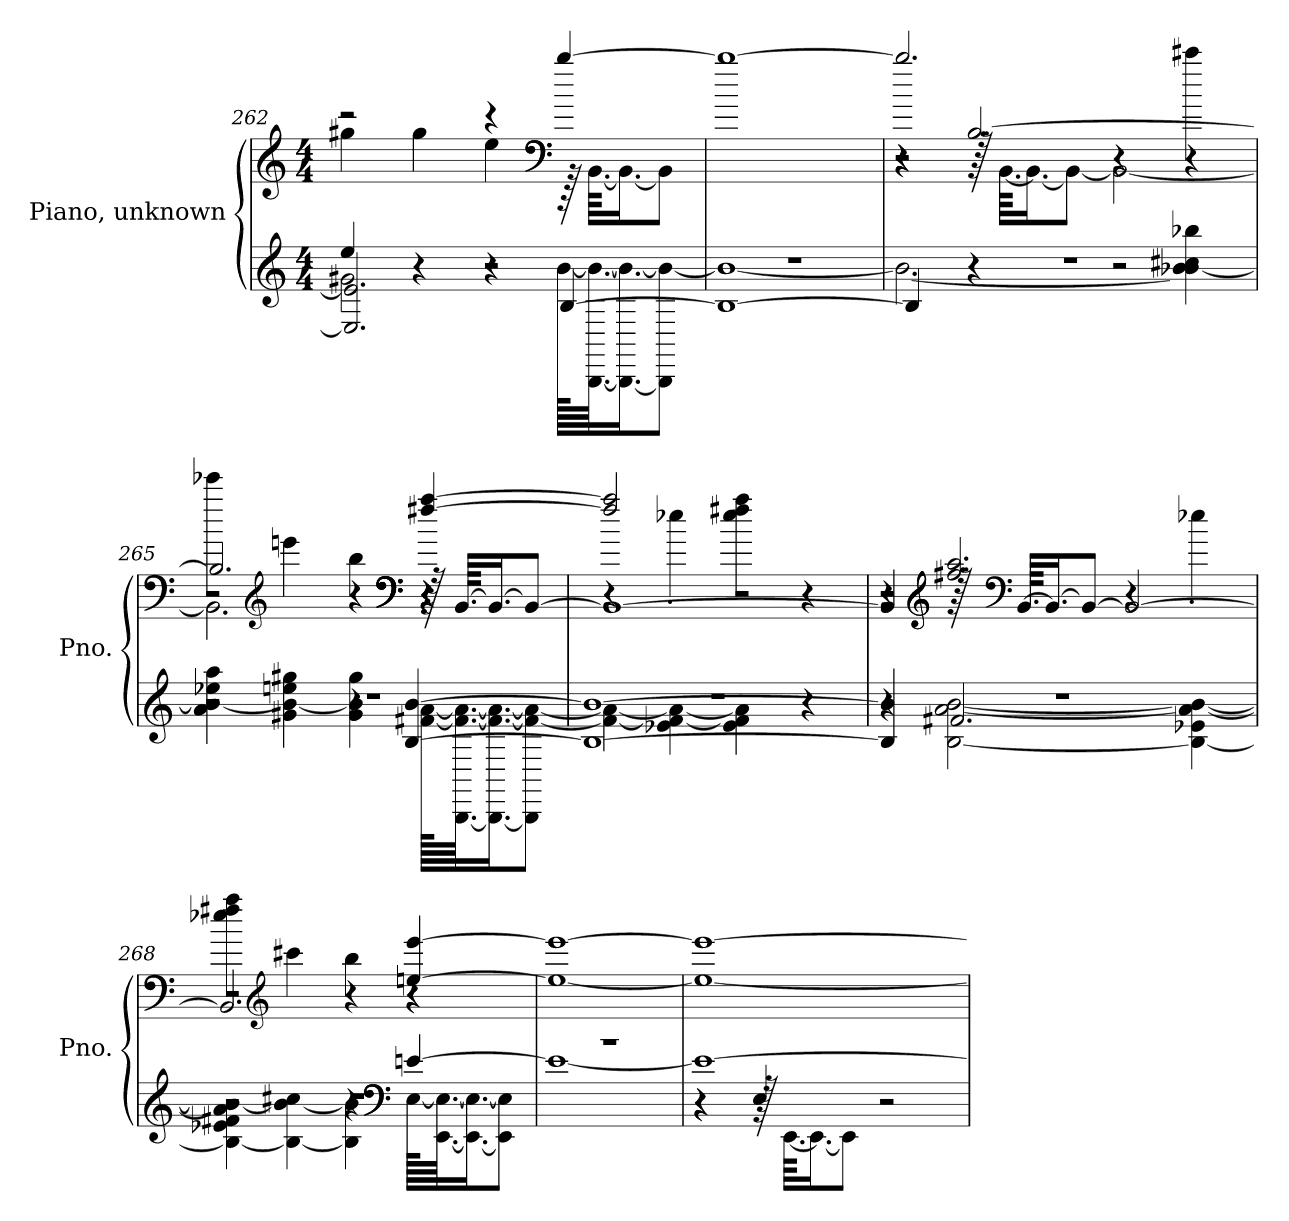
**kern	**kern
*part1	*part1
*staff2	*staff1
*I"Piano, unknown	*
*I'Pno.	*
!!LO:LB:g=z
*clefG2	*clefG2
*k[]	*k[]
*M4/4	*M4/4
=262	=262
*^	*^
*	*^	*	*
4ee/	2g#X\	2.E/] 2.e/]	2r	4gg#X\
4r	.	.	.	4gg#\
2r	4r	.	4r	4ee\
*	*	*	*clefF4	*
.	[128b\KLLLL	[4B/	[4bb/	128r
.	[64.BBB\ 64.b\_JJ	.	.	[64.BB\KKLL
.	16.BBB\_ 16.b\_J	.	.	16.BB\J_
.	8BBB\] 8b\_J	.	.	8BB\J]
*	*	*	*v	*v
=263	=263	=263	=263
1r	1b_	1B_	1bb_
=264	=264	=264	=264
*	*	*	*^
*	*	*	*	*^
*	*	*	*	*	*^
1r	2.b\_	4B/]	2.bb/]	2r	4r	4r
.	.	4r	.	.	[2.B/	128r
.	.	.	.	.	.	[64.BB\KKLL
.	.	.	.	.	.	16.BB\J_
.	.	.	.	.	.	8BB\J_
.	.	2r	.	4r	.	2BB\_
.	4b-X\ 4b\_ 4cc#X\ 4bb-X\	.	4r	4ccc#X\	.	.
!!LO:LB:g=z	!!	!!	!!
=265	=265	=265	=265	=265	=265	=265
1r	4a\ 4b\_ 4ee-X\ 4aa\	2r	2r	4eee-X\	2.B/]	2.BB\]
*	*	*	*clefG2	*	*	*
.	4g#X\ 4b\_ 4een\ 4gg#X\	.	.	4eeen\	.	.
.	4g#\ 4b\] 4gg#\	4r	4r	4bb\	.	.
*	*	*	*clefF4	*	*	*
.	[128f#X\ [128a\KLLLL	[4B/ [4b/	[4ff#X/ [4aa/	4r	128r	4r
.	[64.BBB\ 64.f#\_ 64.a\_JJ	.	.	.	[64.BB/KKLL	.
.	16.BBB\_ 16.f#\_ 16.a\_J	.	.	.	16.BB/J_	.
.	8BBB\] 8f#\_ 8a\_J	.	.	.	8BB/J_	.
*	*	*	*	*	*v	*v
=266	=266	=266	=266	=266	=266
1r	4f#\_ 4a\_	1B_ 1b_	2ff#/] 2aa/]	4r	1BB_
.	4e-X\ 4f#\_ 4a\_	.	.	4ee-X'\	.
.	4e-\ 4f#\] 4a\]	.	2r	4ee-\ 4ff#X\ 4aa\	.
.	4r	.	.	4r	.
=267	=267	=267	=267	=267	=267
1r	4r	4B/] 4b/]	4r	2r	4BB/]
*	*	*	*clefG2	*	*
.	[2B\ [2a\ [2b\	2.f#X/	2.ff#X/ 2.aa/	.	128r
*	*	*	*clefF4	*	*
.	.	.	.	.	[64.BB/KKLL
.	.	.	.	.	16.BB/J_
.	.	.	.	.	8BB/J_
.	.	.	.	4r	2BB/_
.	4B\_ 4e-X\ 4a\_ 4b\_	.	.	4ee-X'\	.
!!LO:PB:g=z	!!	!!
=268	=268	=268	=268	=268	=268
1r	4B\_ 4e-X\ 4f#X\ 4a\] 4b\_	2r	2r	4ee-X\ 4ff#X\ 4aa\	2.BB/]
*	*	*	*clefG2	*	*
.	4B\_ 4b\_ 4cc#X\	.	.	4ccc#X\	.
.	4B\] 4b\]	4r	4r	4bb\	.
*clefF4	*	*	*	*	*
.	[128E\KLLLL	[4en/	[4een/ [4eee/	4r	4r
.	[64.EE\ 64.E\_JJ	.	.	.	.
.	16.EE\_ 16.E\_J	.	.	.	.
.	8EE\] 8E\]J	.	.	.	.
*	*v	*v	*	*	*
*	*	*v	*v	*v
=269	=269	=269
1r	1e_	1ee_ 1eee_
=270	=270	=270
*	*^	*
4r	4r	1e_	1ee_ 1eee_
4E/	128r	.	.
.	[64.EE\KKLL	.	.
.	16.EE\J_	.	.
.	8EE\J]	.	.
2r	2r	.	.
*v	*v	*v	*
=	=
*-	*-
